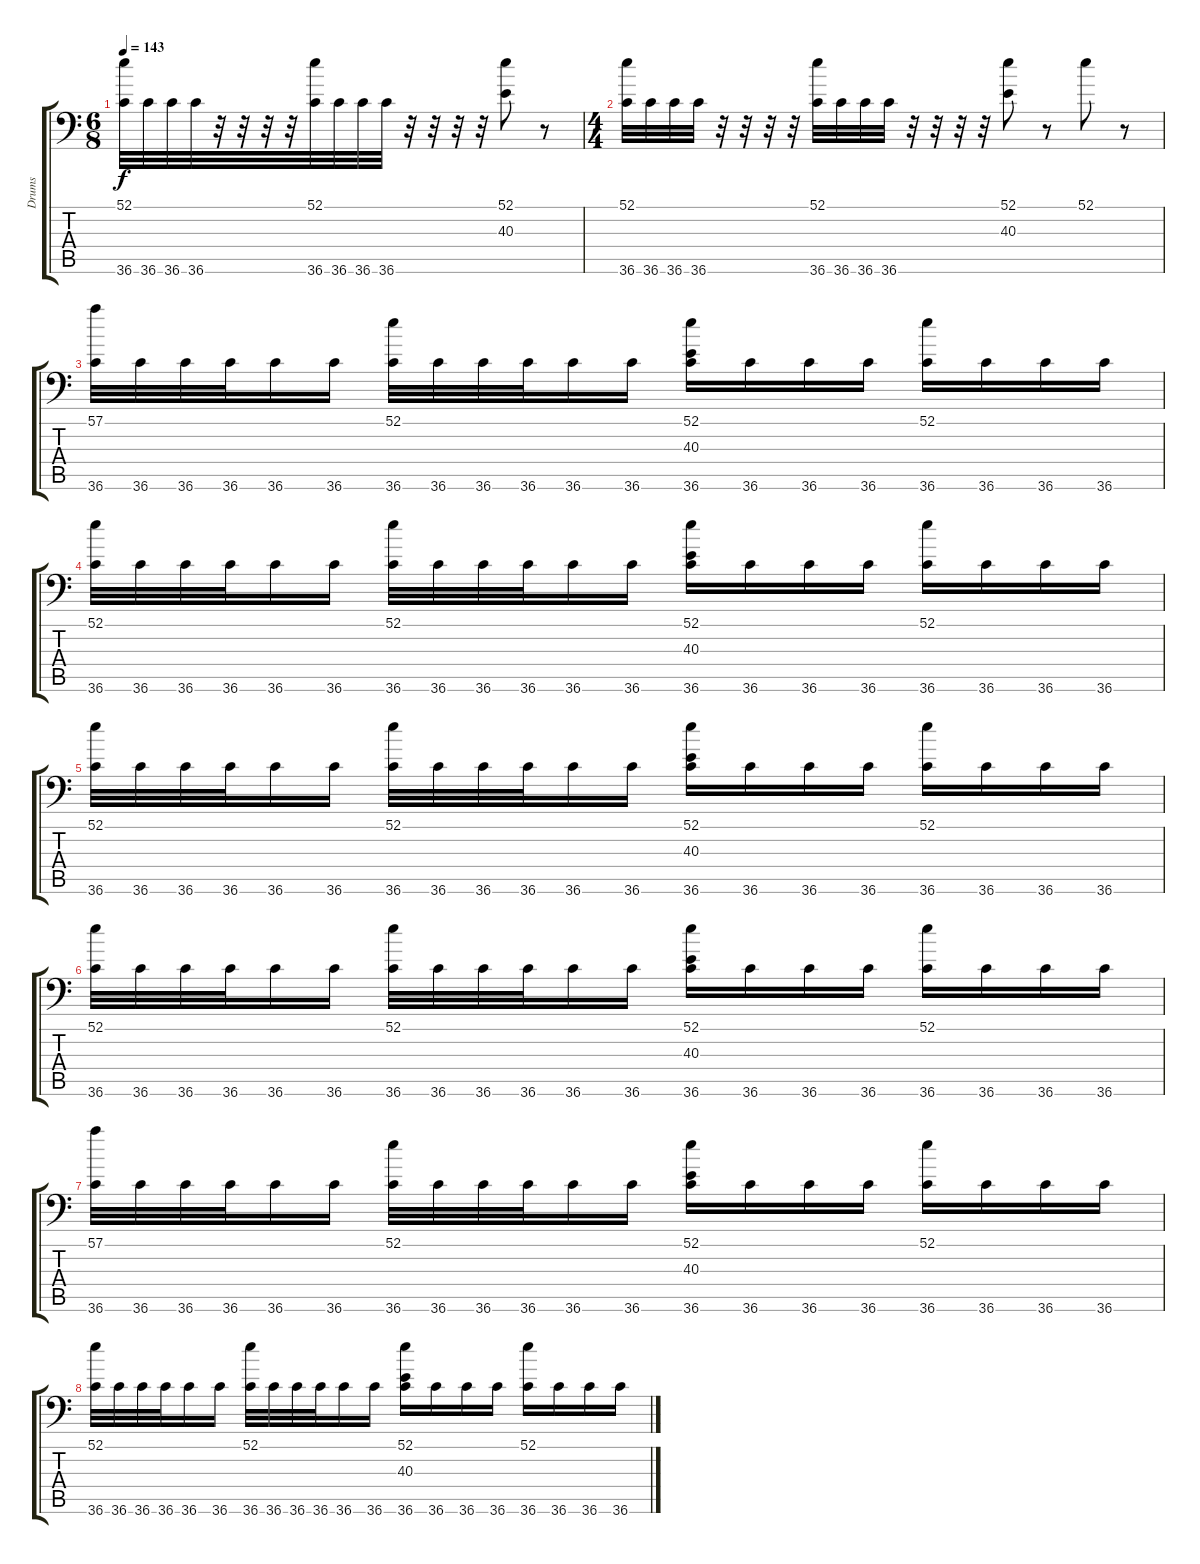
\track ("Drums" "Drums") {instrument acousticgrandpiano}
\staff {score tabs}
\tuning (C-1 C-1 C-1 C-1 C-1 C-1) {hide}
\ts (6 8)
\tempo 143
\clef f4
\ks c
(52.1 36.6).32{dy f} 36.6.32 36.6.32 36.6.32 r.32 r.32 r.32 r.32 (52.1 36.6).32 36.6.32 36.6.32 36.6.32 r.32 r.32 r.32 r.32 (52.1 40.3).8 r.8 |
\ts (4 4)
(52.1 36.6).32 36.6.32 36.6.32 36.6.32 r.32 r.32 r.32 r.32 (52.1 36.6).32 36.6.32 36.6.32 36.6.32 r.32 r.32 r.32 r.32 (52.1 40.3).8 r.8 52.1.8 r.8 |
(57.1 36.6).32 36.6.32 36.6.32 36.6.32 36.6.16 36.6.16 (52.1 36.6).32 36.6.32 36.6.32 36.6.32 36.6.16 36.6.16 (52.1 40.3 36.6).16 36.6.16 36.6.16 36.6.16 (52.1 36.6).16 36.6.16 36.6.16 36.6.16 |
(52.1 36.6).32 36.6.32 36.6.32 36.6.32 36.6.16 36.6.16 (52.1 36.6).32 36.6.32 36.6.32 36.6.32 36.6.16 36.6.16 (52.1 40.3 36.6).16 36.6.16 36.6.16 36.6.16 (52.1 36.6).16 36.6.16 36.6.16 36.6.16 |
(52.1 36.6).32 36.6.32 36.6.32 36.6.32 36.6.16 36.6.16 (52.1 36.6).32 36.6.32 36.6.32 36.6.32 36.6.16 36.6.16 (52.1 40.3 36.6).16 36.6.16 36.6.16 36.6.16 (52.1 36.6).16 36.6.16 36.6.16 36.6.16 |
(52.1 36.6).32 36.6.32 36.6.32 36.6.32 36.6.16 36.6.16 (52.1 36.6).32 36.6.32 36.6.32 36.6.32 36.6.16 36.6.16 (52.1 40.3 36.6).16 36.6.16 36.6.16 36.6.16 (52.1 36.6).16 36.6.16 36.6.16 36.6.16 |
(57.1 36.6).32 36.6.32 36.6.32 36.6.32 36.6.16 36.6.16 (52.1 36.6).32 36.6.32 36.6.32 36.6.32 36.6.16 36.6.16 (52.1 40.3 36.6).16 36.6.16 36.6.16 36.6.16 (52.1 36.6).16 36.6.16 36.6.16 36.6.16 |
(52.1 36.6).32 36.6.32 36.6.32 36.6.32 36.6.16 36.6.16 (52.1 36.6).32 36.6.32 36.6.32 36.6.32 36.6.16 36.6.16 (52.1 40.3 36.6).16 36.6.16 36.6.16 36.6.16 (52.1 36.6).16 36.6.16 36.6.16 36.6.16
